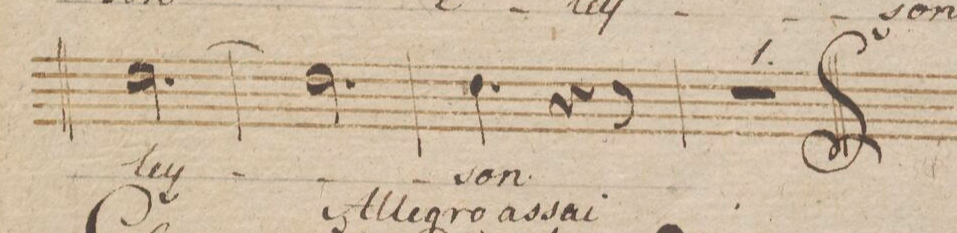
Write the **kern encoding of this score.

**kern	**text	**dynam
*I"Tenore.	*	*
*clefC4	*	*
*k[b-]	*	*
*M6/8	*	*
[2.c\	-ley-	.
=112	=112	=112
2.c\]	.	.
=113	=113	=113
4.c\	-son	.
4r	.	.
8r	.	.
=114	=114	=114
2.r	.	.
==	==	==
*-	*-	*-
